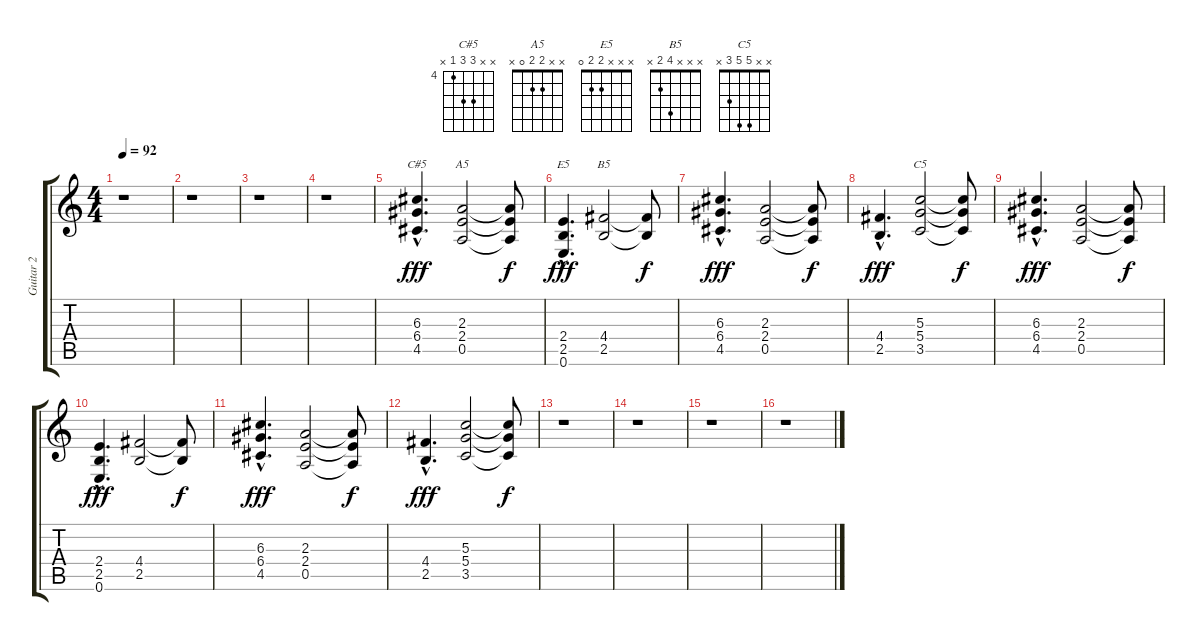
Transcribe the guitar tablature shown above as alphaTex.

\track ("Guitar 2" "Guitar 2") {instrument distortionguitar}
\staff {score tabs}
\tuning (E4 B3 G3 D3 A2 E2) {hide}
\chord ("C#5" x x 6 6 4 x) {firstfret 4}
\chord ("A5" x x 2 2 0 x)
\chord ("E5" x x x 2 2 0)
\chord ("B5" x x x 4 2 x)
\chord ("C5" x x 5 5 3 x)
\ts (4 4)
\tempo 92
\clef g2
\ks c
r.1{dy fff} |
r.1 |
r.1 |
r.1 |
(6.3{hac} 6.4{hac} 4.5{hac}).4{d ch "C#5"} (2.3 2.4 0.5).2{ch "A5"} (2.3{t} 2.4{t} 0.5{t}).8{dy f} |
(2.4{hac} 2.5{hac} 0.6{hac}).4{d ch "E5" dy fff} (4.4 2.5).2{ch "B5"} (4.4{t} 2.5{t}).8{dy f} |
(6.3{hac} 6.4{hac} 4.5{hac}).4{d dy fff} (2.3 2.4 0.5).2 (2.3{t} 2.4{t} 0.5{t}).8{dy f} |
(4.4{hac} 2.5{hac}).4{d dy fff} (5.3 5.4 3.5).2{ch "C5"} (5.3{t} 5.4{t} 3.5{t}).8{dy f} |
(6.3{hac} 6.4{hac} 4.5{hac}).4{d dy fff} (2.3 2.4 0.5).2 (2.3{t} 2.4{t} 0.5{t}).8{dy f} |
(2.4{hac} 2.5{hac} 0.6{hac}).4{d dy fff} (4.4 2.5).2 (4.4{t} 2.5{t}).8{dy f} |
(6.3{hac} 6.4{hac} 4.5{hac}).4{d dy fff} (2.3 2.4 0.5).2 (2.3{t} 2.4{t} 0.5{t}).8{dy f} |
(4.4{hac} 2.5{hac}).4{d dy fff} (5.3 5.4 3.5).2 (5.3{t} 5.4{t} 3.5{t}).8{dy f} |
r.1 |
r.1 |
r.1 |
r.1
